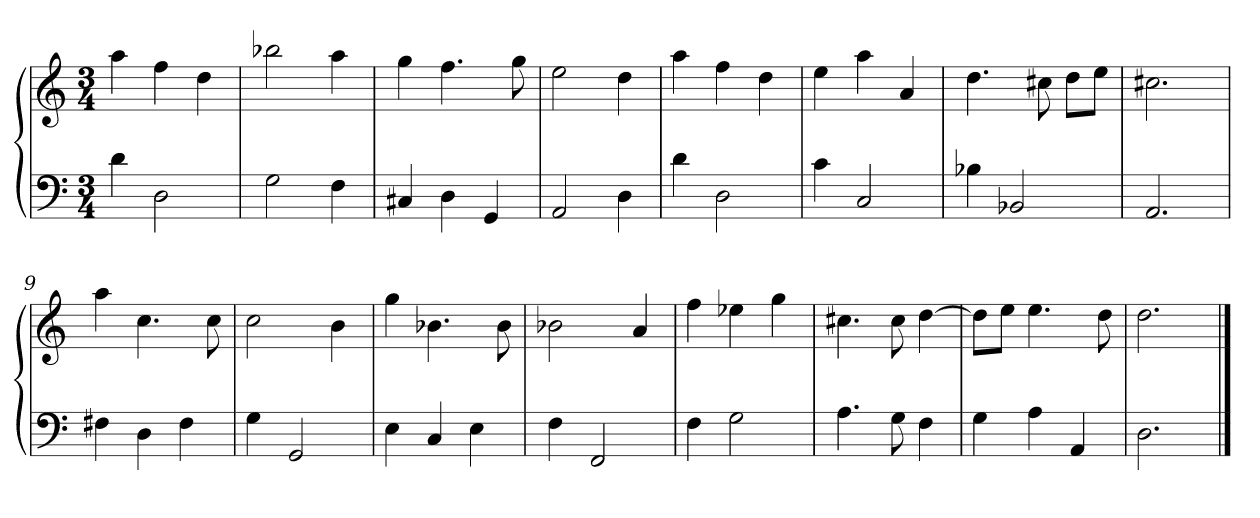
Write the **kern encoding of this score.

**kern	**kern
*part1	*part1
*staff2	*staff1
*k[]	*k[]
*a:	*a:
*M3/4	*M3/4
=1	=1
4d	4aa
2D	4ff
.	4dd
=2	=2
2G	2bb-X
4F	4aa
=3	=3
4C#X	4gg
4D	4.ff
4GG	.
.	8gg
=4	=4
2AA	2ee
4D	4dd
=5	=5
4d	4aa
2D	4ff
.	4dd
=6	=6
4c	4ee
2C	4aa
.	4a
=7	=7
4B-X	4.dd
2BB-X	.
.	8cc#X
.	8ddL
.	8eeJ
=8	=8
2.AA	2.cc#X
=9	=9
4F#X	4aa
4D	4.cc
4F#	.
.	8cc
=10	=10
4G	2cc
2GG	.
.	4b
=11	=11
4E	4gg
4C	4.b-X
4E	.
.	8b-
=12	=12
4F	2b-X
2FF	.
.	4a
=13	=13
4F	4ff
2G	4ee-X
.	4gg
=14	=14
4.A	4.cc#X
8G	8cc#
4F	[4dd
=15	=15
4G	8ddL]
.	8eeJ
4A	4.ee
4AA	.
.	8dd
=16	=16
2.D	2.dd
==	==
*-	*-
